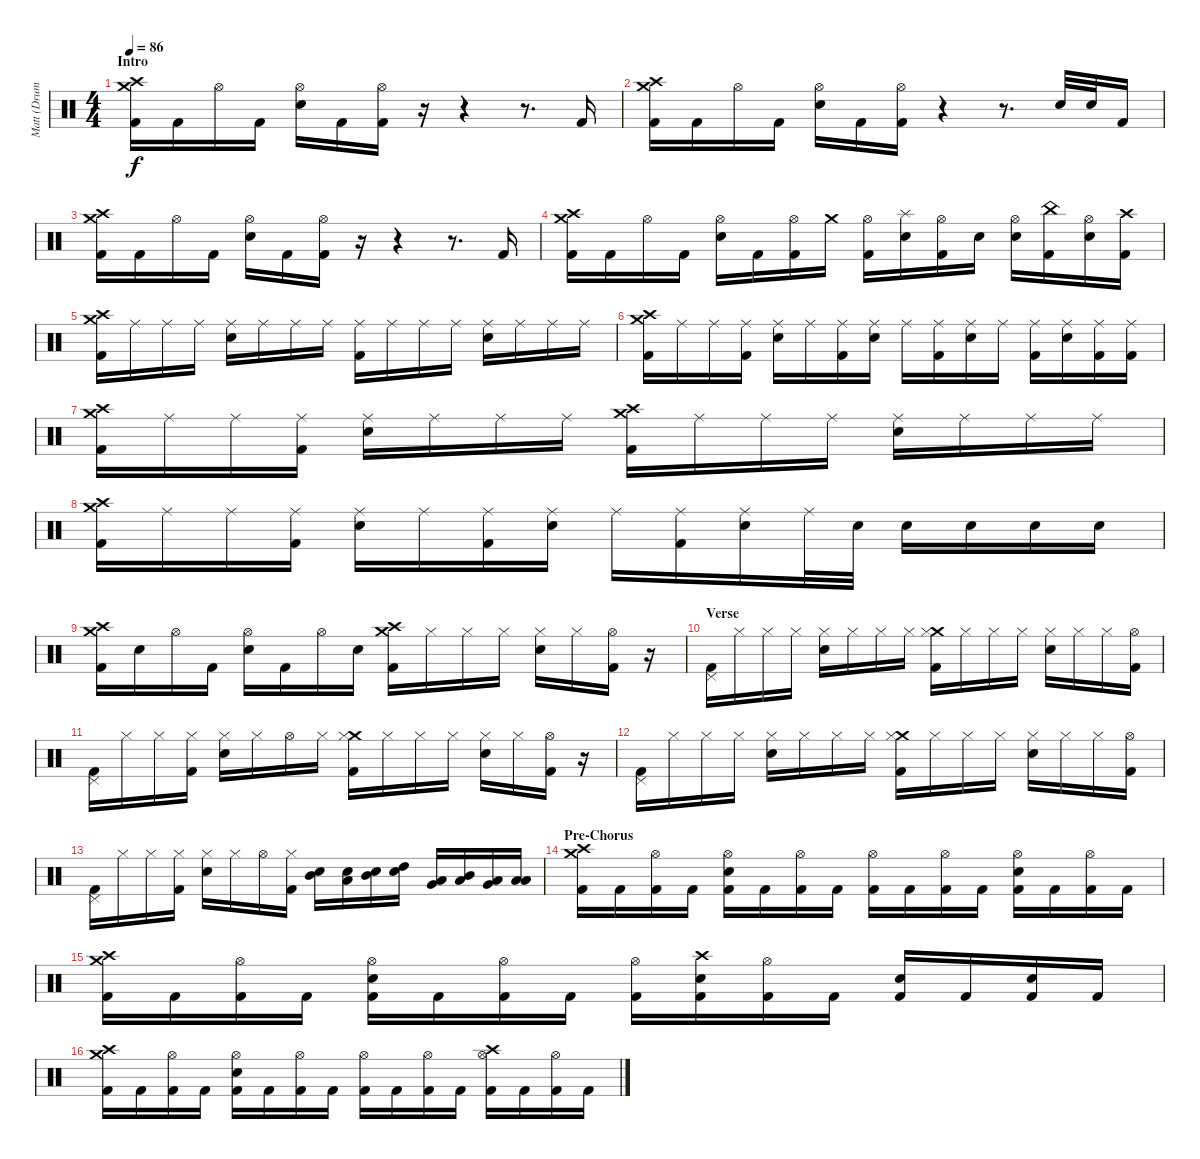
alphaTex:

\track ("Matt (Drums)" "Matt (Drum") {instrument percussion}
\staff {score}
\articulation defaults
\ts (4 4)
\section ("" "Intro")
\tempo 86
\clef neutral
\ks c
("Crash medium (hit)" "Crash high (hit)" "Kick (hit) 2").16{dy f} "Kick (hit) 2".16 "Hi-Hat (open)".16 "Kick (hit) 2".16 ("Hi-Hat (open)" "Electric Snare (hit)").16 "Kick (hit) 2".16 ("Hi-Hat (open)" "Kick (hit) 2").16 r.16 r.4 r.8{d} "Kick (hit) 2".16 |
("Crash medium (hit)" "Crash high (hit)" "Kick (hit) 2").16 "Kick (hit) 2".16 "Hi-Hat (open)".16 "Kick (hit) 2".16 ("Hi-Hat (open)" "Electric Snare (hit)").16 "Kick (hit) 2".16 ("Hi-Hat (open)" "Kick (hit) 2").16 r.4 r.8{d} "Electric Snare (hit)".32 "Electric Snare (hit)".32 "Kick (hit) 2".16 |
("Crash medium (hit)" "Crash high (hit)" "Kick (hit) 2").16 "Kick (hit) 2".16 "Hi-Hat (open)".16 "Kick (hit) 2".16 ("Hi-Hat (open)" "Electric Snare (hit)").16 "Kick (hit) 2".16 ("Hi-Hat (open)" "Kick (hit) 2").16 r.16 r.4 r.8{d} "Kick (hit) 2".16 |
("Crash medium (hit)" "Crash high (hit)" "Kick (hit) 2").16 "Kick (hit) 2".16 "Hi-Hat (open)".16 "Kick (hit) 2".16 ("Hi-Hat (open)" "Electric Snare (hit)").16 "Kick (hit) 2".16 ("Hi-Hat (open)" "Kick (hit) 2").16 "Crash medium (hit)".16 ("Hi-Hat (open)" "Kick (hit) 2").16 ("Splash (hit)" "Electric Snare (hit)").16 ("Hi-Hat (open)" "Kick (hit) 2").16 "Electric Snare (hit)".16 ("Hi-Hat (open)" "Electric Snare (hit)").16 ("China (hit)" "Kick (hit) 2").16 ("Hi-Hat (open)" "Electric Snare (hit)").16 ("Crash high (hit)" "Kick (hit) 2").16 |
("Crash medium (hit)" "Crash high (hit)" "Kick (hit) 2").16 "Ride (middle)".16 "Ride (middle)".16 "Ride (middle)".16 ("Ride (middle)" "Electric Snare (hit)").16 "Ride (middle)".16 "Ride (middle)".16 "Ride (middle)".16 ("Ride (middle)" "Kick (hit) 2").16 "Ride (middle)".16 "Ride (middle)".16 "Ride (middle)".16 ("Ride (middle)" "Electric Snare (hit)").16 "Ride (middle)".16 "Ride (middle)".16 "Ride (middle)".16 |
("Crash medium (hit)" "Crash high (hit)" "Kick (hit) 2").16 "Ride (middle)".16 "Ride (middle)".16 ("Ride (middle)" "Kick (hit) 2").16 ("Ride (middle)" "Electric Snare (hit)").16 "Ride (middle)".16 ("Ride (middle)" "Kick (hit) 2").16 ("Ride (middle)" "Electric Snare (hit)").16 "Ride (middle)".16 ("Ride (middle)" "Kick (hit) 2").16 ("Ride (middle)" "Electric Snare (hit)").16 "Ride (middle)".16 ("Ride (middle)" "Kick (hit) 2").16 ("Ride (middle)" "Electric Snare (hit)").16 ("Ride (middle)" "Kick (hit) 2").16 ("Ride (middle)" "Kick (hit) 2").16 |
("Crash medium (hit)" "Crash high (hit)" "Kick (hit) 2").16 "Ride (middle)".16 "Ride (middle)".16 ("Ride (middle)" "Kick (hit) 2").16 ("Ride (middle)" "Electric Snare (hit)").16 "Ride (middle)".16 "Ride (middle)".16 "Ride (middle)".16 ("Crash medium (hit)" "Crash high (hit)" "Kick (hit) 2").16 "Ride (middle)".16 "Ride (middle)".16 "Ride (middle)".16 ("Ride (middle)" "Electric Snare (hit)").16 "Ride (middle)".16 "Ride (middle)".16 "Ride (middle)".16 |
("Crash medium (hit)" "Crash high (hit)" "Kick (hit) 2").16 "Ride (middle)".16 "Ride (middle)".16 ("Ride (middle)" "Kick (hit) 2").16 ("Ride (middle)" "Electric Snare (hit)").16 "Ride (middle)".16 ("Ride (middle)" "Kick (hit) 2").16 ("Ride (middle)" "Electric Snare (hit)").16 "Ride (middle)".16 ("Ride (middle)" "Kick (hit) 2").16 ("Ride (middle)" "Electric Snare (hit)").16 "Ride (middle)".32 "Electric Snare (hit)".32 "Electric Snare (hit)".16 "Electric Snare (hit)".16 "Electric Snare (hit)".16 "Electric Snare (hit)".16 |
("Crash medium (hit)" "Crash high (hit)" "Kick (hit) 2").16 "Electric Snare (hit)".16 "Hi-Hat (open)".16 "Kick (hit) 2".16 ("Hi-Hat (open)" "Electric Snare (hit)").16 "Kick (hit) 2".16 "Hi-Hat (open)".16 "Electric Snare (hit)".16 ("Crash medium (hit)" "Crash high (hit)" "Kick (hit) 2").16 "Hi-Hat (closed)".16 "Hi-Hat (closed)".16 "Hi-Hat (closed)".16 ("Hi-Hat (closed)" "Electric Snare (hit)").16 "Hi-Hat (closed)".16 ("Hi-Hat (open)" "Kick (hit) 2").16 r.16 |
\section ("" "Verse")
("Pedal Hi-Hat (hit)" "Kick (hit) 2").16 "Hi-Hat (closed)".16 "Hi-Hat (closed)".16 "Hi-Hat (closed)".16 ("Hi-Hat (closed)" "Electric Snare (hit)").16 "Hi-Hat (closed)".16 "Hi-Hat (closed)".16 "Hi-Hat (closed)".16 ("Crash medium (hit)" "Hi-Hat (closed)" "Kick (hit) 2").16 "Hi-Hat (closed)".16 "Hi-Hat (closed)".16 "Hi-Hat (closed)".16 ("Hi-Hat (closed)" "Electric Snare (hit)").16 "Hi-Hat (closed)".16 "Hi-Hat (closed)".16 ("Hi-Hat (open)" "Kick (hit) 2").16 |
("Pedal Hi-Hat (hit)" "Kick (hit) 2").16 "Hi-Hat (closed)".16 "Hi-Hat (closed)".16 ("Hi-Hat (closed)" "Kick (hit) 2").16 ("Hi-Hat (closed)" "Electric Snare (hit)").16 "Hi-Hat (closed)".16 "Hi-Hat (open)".16 "Hi-Hat (closed)".16 ("Crash medium (hit)" "Hi-Hat (closed)" "Kick (hit) 2").16 "Hi-Hat (closed)".16 "Hi-Hat (closed)".16 "Hi-Hat (closed)".16 ("Hi-Hat (closed)" "Electric Snare (hit)").16 "Hi-Hat (closed)".16 ("Hi-Hat (open)" "Kick (hit) 2").16 r.16 |
("Pedal Hi-Hat (hit)" "Kick (hit) 2").16 "Hi-Hat (closed)".16 "Hi-Hat (closed)".16 "Hi-Hat (closed)".16 ("Hi-Hat (closed)" "Electric Snare (hit)").16 "Hi-Hat (closed)".16 "Hi-Hat (closed)".16 "Hi-Hat (closed)".16 ("Crash medium (hit)" "Hi-Hat (closed)" "Kick (hit) 2").16 "Hi-Hat (closed)".16 "Hi-Hat (closed)".16 "Hi-Hat (closed)".16 ("Hi-Hat (closed)" "Electric Snare (hit)").16 "Hi-Hat (closed)".16 "Hi-Hat (closed)".16 ("Hi-Hat (open)" "Kick (hit) 2").16 |
("Pedal Hi-Hat (hit)" "Kick (hit) 2").16 "Hi-Hat (closed)".16 "Hi-Hat (closed)".16 ("Hi-Hat (closed)" "Kick (hit) 2").16 ("Hi-Hat (closed)" "Electric Snare (hit)").16 "Hi-Hat (closed)".16 "Hi-Hat (open)".16 ("Hi-Hat (closed)" "Kick (hit) 2").16 ("Mid Tom (hit)" "Electric Snare (hit)").16 ("Low Tom (hit)" "Electric Snare (hit)").16 ("Mid Tom (hit)" "Electric Snare (hit)").16 ("High Tom (hit)" "Electric Snare (hit)").16 ("Low Tom (hit)" "Very Low Tom (hit)").16 ("Mid Tom (hit)" "Low Tom (hit)").16 ("Very Low Tom (hit)" "Low Floor Tom (hit)").16 ("Low Floor Tom (hit)" "Low Floor Tom (hit)").16 |
\section ("" "Pre-Chorus")
("Crash medium (hit)" "Crash high (hit)" "Kick (hit) 2").16 "Kick (hit) 2".16 ("Hi-Hat (open)" "Kick (hit) 2").16 "Kick (hit) 2".16 ("Hi-Hat (open)" "Electric Snare (hit)" "Kick (hit) 2").16 "Kick (hit) 2".16 ("Hi-Hat (open)" "Kick (hit) 2").16 "Kick (hit) 2".16 ("Hi-Hat (open)" "Kick (hit) 2").16 "Kick (hit) 2".16 ("Hi-Hat (open)" "Kick (hit) 2").16 "Kick (hit) 2".16 ("Hi-Hat (open)" "Electric Snare (hit)" "Kick (hit) 2").16 "Kick (hit) 2".16 ("Hi-Hat (open)" "Kick (hit) 2").16 "Kick (hit) 2".16 |
("Crash medium (hit)" "Crash high (hit)" "Kick (hit) 2").16 "Kick (hit) 2".16 ("Hi-Hat (open)" "Kick (hit) 2").16 "Kick (hit) 2".16 ("Hi-Hat (open)" "Electric Snare (hit)" "Kick (hit) 2").16 "Kick (hit) 2".16 ("Hi-Hat (open)" "Kick (hit) 2").16 "Kick (hit) 2".16 ("Hi-Hat (open)" "Kick (hit) 2").16 ("Crash high (hit)" "Electric Snare (hit)" "Kick (hit) 2").16 ("Hi-Hat (open)" "Kick (hit) 2").16 "Kick (hit) 2".16 ("Electric Snare (hit)" "Kick (hit) 2").16 "Kick (hit) 2".16 ("Electric Snare (hit)" "Kick (hit) 2").16 "Kick (hit) 2".16 |
("Crash medium (hit)" "Crash high (hit)" "Kick (hit) 2").16 "Kick (hit) 2".16 ("Hi-Hat (open)" "Kick (hit) 2").16 "Kick (hit) 2".16 ("Hi-Hat (open)" "Electric Snare (hit)" "Kick (hit) 2").16 "Kick (hit) 2".16 ("Hi-Hat (open)" "Kick (hit) 2").16 "Kick (hit) 2".16 ("Hi-Hat (open)" "Kick (hit) 2").16 "Kick (hit) 2".16 ("Hi-Hat (open)" "Kick (hit) 2").16 "Kick (hit) 2".16 ("Crash high (hit)" "Hi-Hat (open)" "Kick (hit) 2").16 "Kick (hit) 2".16 ("Hi-Hat (open)" "Kick (hit) 2").16 "Kick (hit) 2".16
